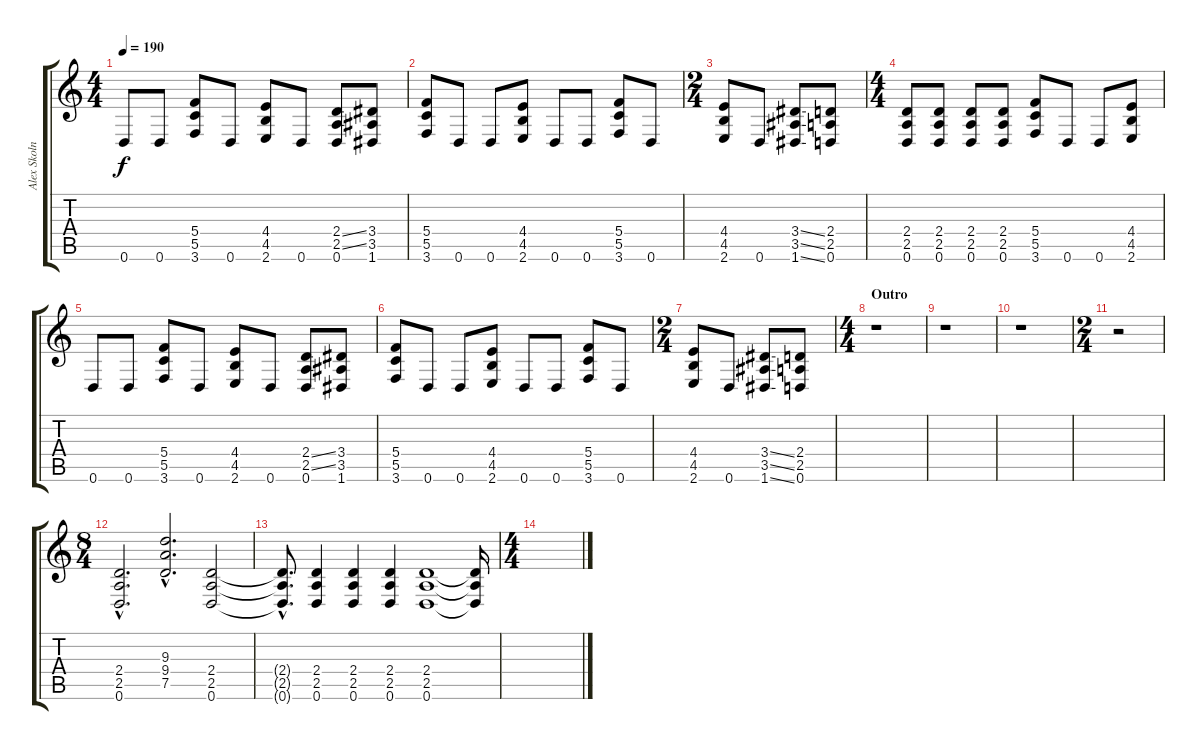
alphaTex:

\track ("Alex Skolnick - Lead Guitar" "Alex Skoln") {instrument distortionguitar}
\staff {score tabs}
\tuning (D4 A3 F3 C3 G2 D2) {hide}
\ts (4 4)
\tempo 190
\clef g2
\ks c
0.6.8{dy f} 0.6.8 (5.4 5.5 3.6).8 0.6.8 (4.4 4.5 2.6).8 0.6.8 (2.4{ss} 2.5{ss} 0.6).8 (3.4 3.5 1.6).8 |
(5.4 5.5 3.6).8 0.6.8 0.6.8 (4.4 4.5 2.6).8 0.6.8 0.6.8 (5.4 5.5 3.6).8 0.6.8 |
\ts (2 4)
(4.4 4.5 2.6).8 0.6.8 (3.4{ss} 3.5{ss} 1.6{ss}).8 (2.4 2.5 0.6).8 |
\ts (4 4)
(2.4 2.5 0.6).8 (2.4 2.5 0.6).8 (2.4 2.5 0.6).8 (2.4 2.5 0.6).8 (5.4 5.5 3.6).8 0.6.8 0.6.8 (4.4 4.5 2.6).8 |
0.6.8 0.6.8 (5.4 5.5 3.6).8 0.6.8 (4.4 4.5 2.6).8 0.6.8 (2.4{ss} 2.5{ss} 0.6).8 (3.4 3.5 1.6).8 |
(5.4 5.5 3.6).8 0.6.8 0.6.8 (4.4 4.5 2.6).8 0.6.8 0.6.8 (5.4 5.5 3.6).8 0.6.8 |
\ts (2 4)
(4.4 4.5 2.6).8 0.6.8 (3.4{ss} 3.5{ss} 1.6{ss}).8 (2.4 2.5 0.6).8 |
\ts (4 4)
\section ("" "Outro")
r.1 |
r.1 |
r.1 |
\ts (2 4)
r.2 |
\ts (8 4)
(2.4{hac} 2.5{hac} 0.6{hac}).2{d} (9.3{hac} 9.4{hac} 7.5{hac}).2{d} (2.4 2.5 0.6).2 |
(2.4{hac t} 2.5{hac t} 0.6{hac t}).8{d} (2.4 2.5 0.6).4 (2.4 2.5 0.6).4 (2.4 2.5 0.6).4 (2.4 2.5 0.6).1 (2.4{t} 2.5{t} 0.6{t}).16 |
\ts (4 4)
